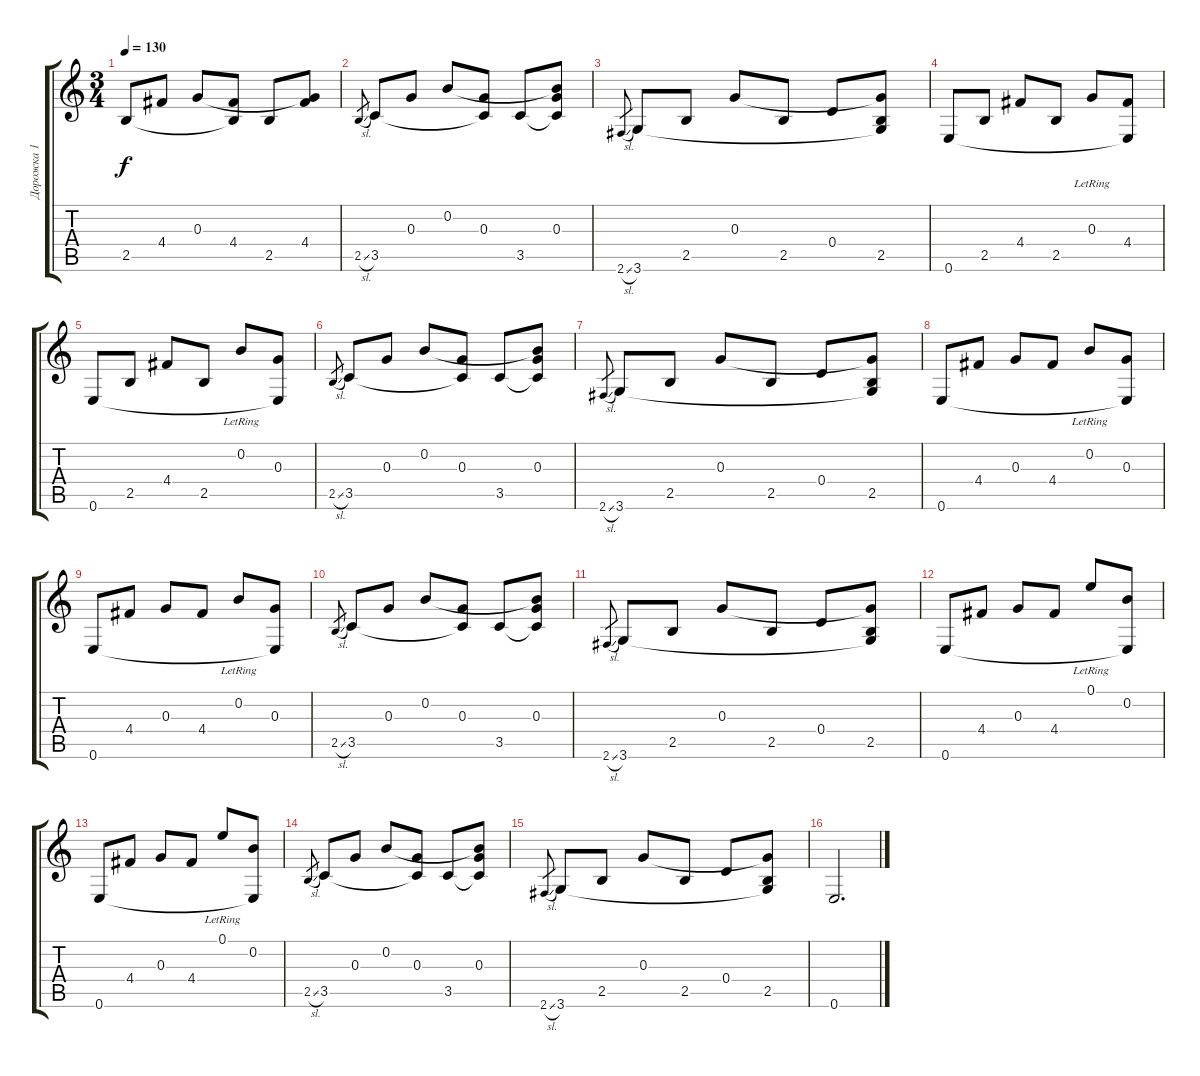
\track ("Дорожка 1" "Дорожка 1") {instrument acousticguitarnylon}
\staff {score tabs}
\tuning (E4 B3 G3 D3 A2 E2) {hide}
\ts (3 4)
\tempo 130
\clef g2
\ks c
2.5.8{dy f} 4.4.8 0.3.8 (4.4 2.5{t}).8 2.5.8 (0.3{t} 4.4).8 |
2.5{sl}.8{gr} 3.5.8 0.3.8 0.2.8 (0.3 3.5{t}).8 3.5.8 (0.2{t} 0.3 3.5{t}).8 |
2.6{sl}.8{gr} 3.6.8 2.5.8 0.3.8 2.5.8 0.4.8 (0.3{t} 2.5 3.6{t}).8 |
0.6.8 2.5.8 4.4.8 2.5.8 0.3{lr}.8 (4.4 0.6{t}).8 |
0.6.8 2.5.8 4.4.8 2.5.8 0.2{lr}.8 (0.3 0.6{t}).8 |
2.5{sl}.8{gr} 3.5.8 0.3.8 0.2.8 (0.3 3.5{t}).8 3.5.8 (0.2{t} 0.3 3.5{t}).8 |
2.6{sl}.8{gr} 3.6.8 2.5.8 0.3.8 2.5.8 0.4.8 (0.3{t} 2.5 3.6{t}).8 |
0.6.8 4.4.8 0.3.8 4.4.8 0.2{lr}.8 (0.3 0.6{t}).8 |
0.6.8 4.4.8 0.3.8 4.4.8 0.2{lr}.8 (0.3 0.6{t}).8 |
2.5{sl}.8{gr} 3.5.8 0.3.8 0.2.8 (0.3 3.5{t}).8 3.5.8 (0.2{t} 0.3 3.5{t}).8 |
2.6{sl}.8{gr} 3.6.8 2.5.8 0.3.8 2.5.8 0.4.8 (0.3{t} 2.5 3.6{t}).8 |
0.6.8 4.4.8 0.3.8 4.4.8 0.1{lr}.8 (0.2 0.6{t}).8 |
0.6.8 4.4.8 0.3.8 4.4.8 0.1{lr}.8 (0.2 0.6{t}).8 |
2.5{sl}.8{gr} 3.5.8 0.3.8 0.2.8 (0.3 3.5{t}).8 3.5.8 (0.2{t} 0.3 3.5{t}).8 |
2.6{sl}.8{gr} 3.6.8 2.5.8 0.3.8 2.5.8 0.4.8 (0.3{t} 2.5 3.6{t}).8 |
0.6.2{d}
